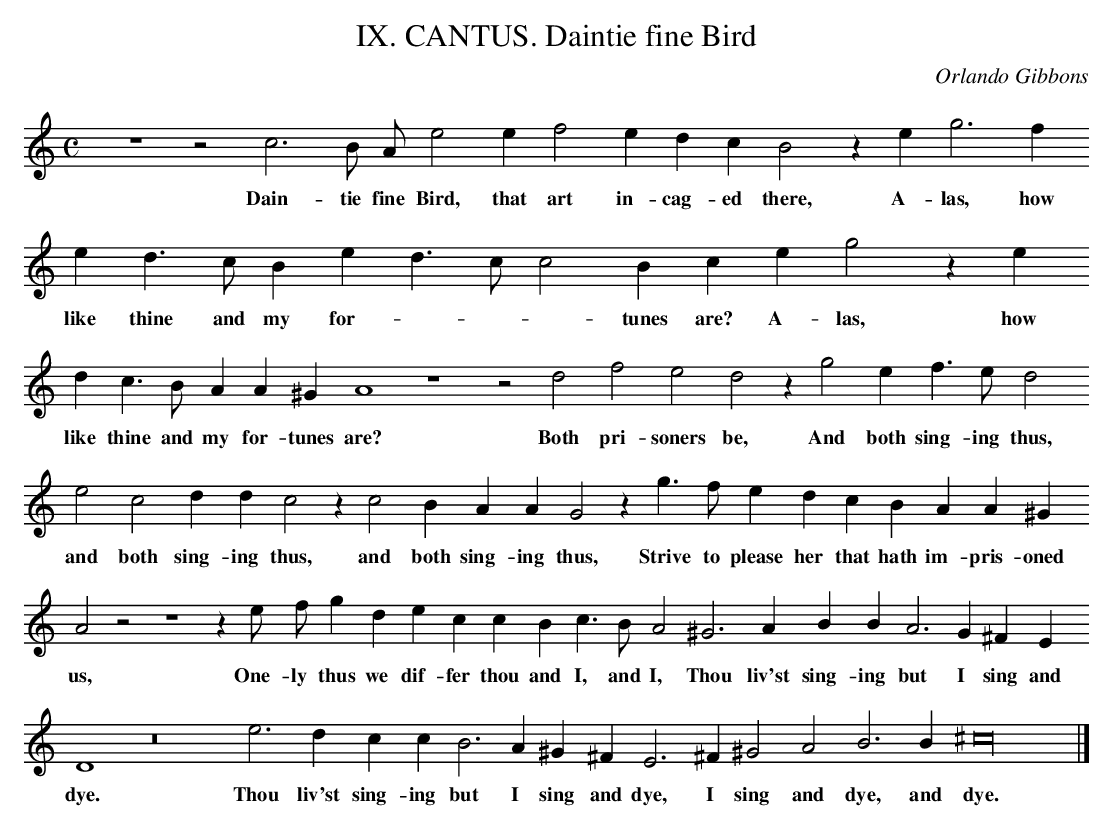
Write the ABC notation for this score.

X:1
T:IX. CANTUS. Daintie fine Bird
C:Orlando Gibbons
M:C
L:1/2
K:A min
z2 z c3/2 B// A// e e/ f e/ d/ c/ B z/ e/ g> f
w:Dain- tie fine Bird, that art in- cag- ed there, A- las, how
e/ d/> c/ B/ e/ d/> c/ c B/ c/ e/ g z/ e/
w:like thine and my for- * * * tunes are? A- las, how
d/ c/> B/ A/ A/ ^G/ A2 z2 z d f e d z/ g e/ f/> e/ d
w:like thine and my for- tunes are?  Both pri- soners be, And both sing- ing thus,
e c d/ d/ c z/ c B/ A/ A/ G z/ g/> f/ e/ d/ c/ B/ A/ A/ ^G/
w:and both sing- ing thus, and both sing- ing thus, Strive to please her that hath im- pris- oned
A z z2 z/ e// f// g/ d/ e/ c/ c/ B/ c/> B/ A ^G> A B/ B/ A> G ^F/ E/
w:us, One- ly thus we dif- fer thou and I, and I, Thou liv'st sing- ing but I sing and
D2 z4 e> d c/ c/ B> A ^G/ ^F/ E> ^F ^G A B> B ^c8 |]
w:dye. Thou liv'st sing- ing but I sing and dye, I sing and dye, and dye.
